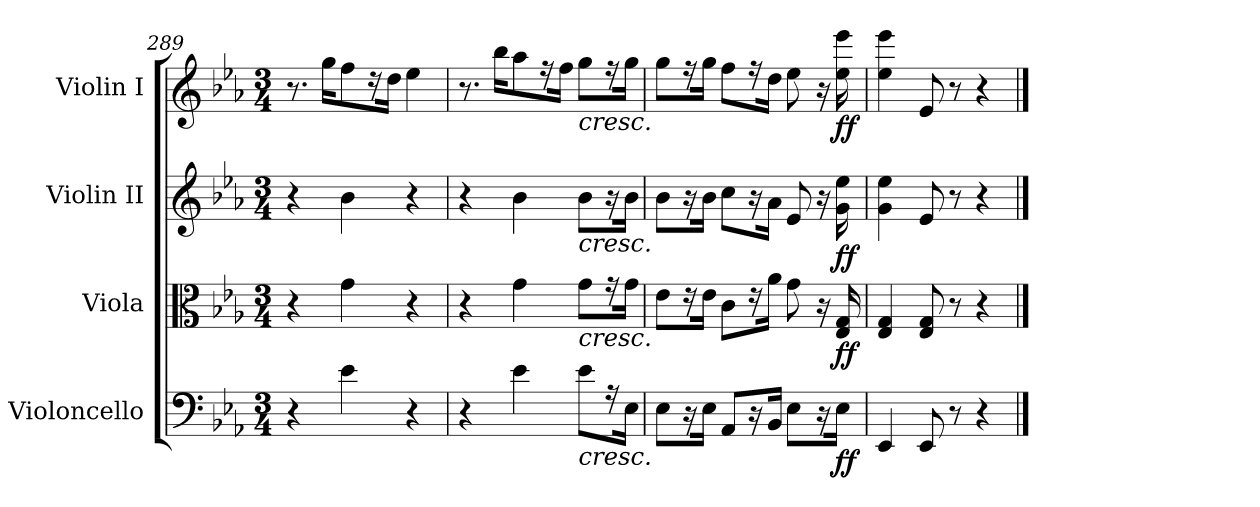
**kern	**dynam	**kern	**dynam	**kern	**dynam	**kern	**dynam
*part4	*part4	*part3	*part3	*part2	*part2	*part1	*part1
*staff4	*staff4	*staff3	*staff3	*staff2	*staff2	*staff1	*staff1
*I"Violoncello	*	*I"Viola	*	*I"Violin II	*	*I"Violin I	*
*I'Vc.	*	*I'Vla.	*	*I'Vln. II	*	*I'Vln. I	*
*clefF4	*	*clefC3	*	*clefG2	*	*clefG2	*
*k[b-e-a-]	*	*k[b-e-a-]	*	*k[b-e-a-]	*	*k[b-e-a-]	*
*E-:	*	*E-:	*	*E-:	*	*E-:	*
*M3/4	*	*M3/4	*	*M3/4	*	*M3/4	*
=289	=289	=289	=289	=289	=289	=289	=289
4r	.	4r	.	4r	.	8.r	.
.	.	.	.	.	.	16gg\KL	.
4e-\	.	4g\	.	4b-\	.	8ff\	.
.	.	.	.	.	.	16r	.
.	.	.	.	.	.	16dd\Jk	.
4r	.	4r	.	4r	.	4ee-\	.
=290	=290	=290	=290	=290	=290	=290	=290
4r	.	4r	.	4r	.	8.r	.
.	.	.	.	.	.	16bb-\KL	.
4e-\	.	4g\	.	4b-\	.	8aa-\	.
.	.	.	.	.	.	16r	.
.	.	.	.	.	.	16ff\Jk	.
!	!	!	!	!	!	!LO:TX:b:i:t=cresc.	!
!	!	!	!	!LO:TX:b:i:t=cresc.	!	!	!
!	!	!LO:TX:b:i:t=cresc.	!	!	!	!	!
!LO:TX:b:i:t=cresc.	!	!	!	!	!	!	!
8e-\L	.	8g\L	.	8b-\L	.	8gg\L	.
16r	.	16r	.	16r	.	16r	.
16E-\Jk	.	16g\Jk	.	16b-\Jk	.	16gg\Jk	.
=291	=291	=291	=291	=291	=291	=291	=291
8E-\L	.	8e-\L	.	8b-\L	.	8gg\L	.
16r	.	16r	.	16r	.	16r	.
16E-\Jk	.	16e-\Jk	.	16b-\Jk	.	16gg\Jk	.
8AA-/L	.	8c\L	.	8cc\L	.	8ff\L	.
16r	.	16r	.	16r	.	16r	.
16BB-/Jk	.	16a-\Jk	.	16a-\Jk	.	16dd\Jk	.
8E-\L	.	8g\	.	8e-/	.	8ee-\	.
16r	.	16r	.	16r	.	16r	.
!	!LO:DY:b	!	!LO:DY:b	!	!LO:DY:b	!	!LO:DY:b
16E-\Jk	ff	16E-/ 16G/	ff	16g\ 16ee-\	ff	16ee-\ 16eee-\	ff
=292	=292	=292	=292	=292	=292	=292	=292
4EE-/	.	4E-/ 4G/	.	4g\ 4ee-\	.	4ee-\ 4eee-\	.
8EE-/	.	8E-/ 8G/	.	8e-/	.	8e-/	.
8r	.	8r	.	8r	.	8r	.
4r	.	4r	.	4r	.	4r	.
==	==	==	==	==	==	==	==
*-	*-	*-	*-	*-	*-	*-	*-
